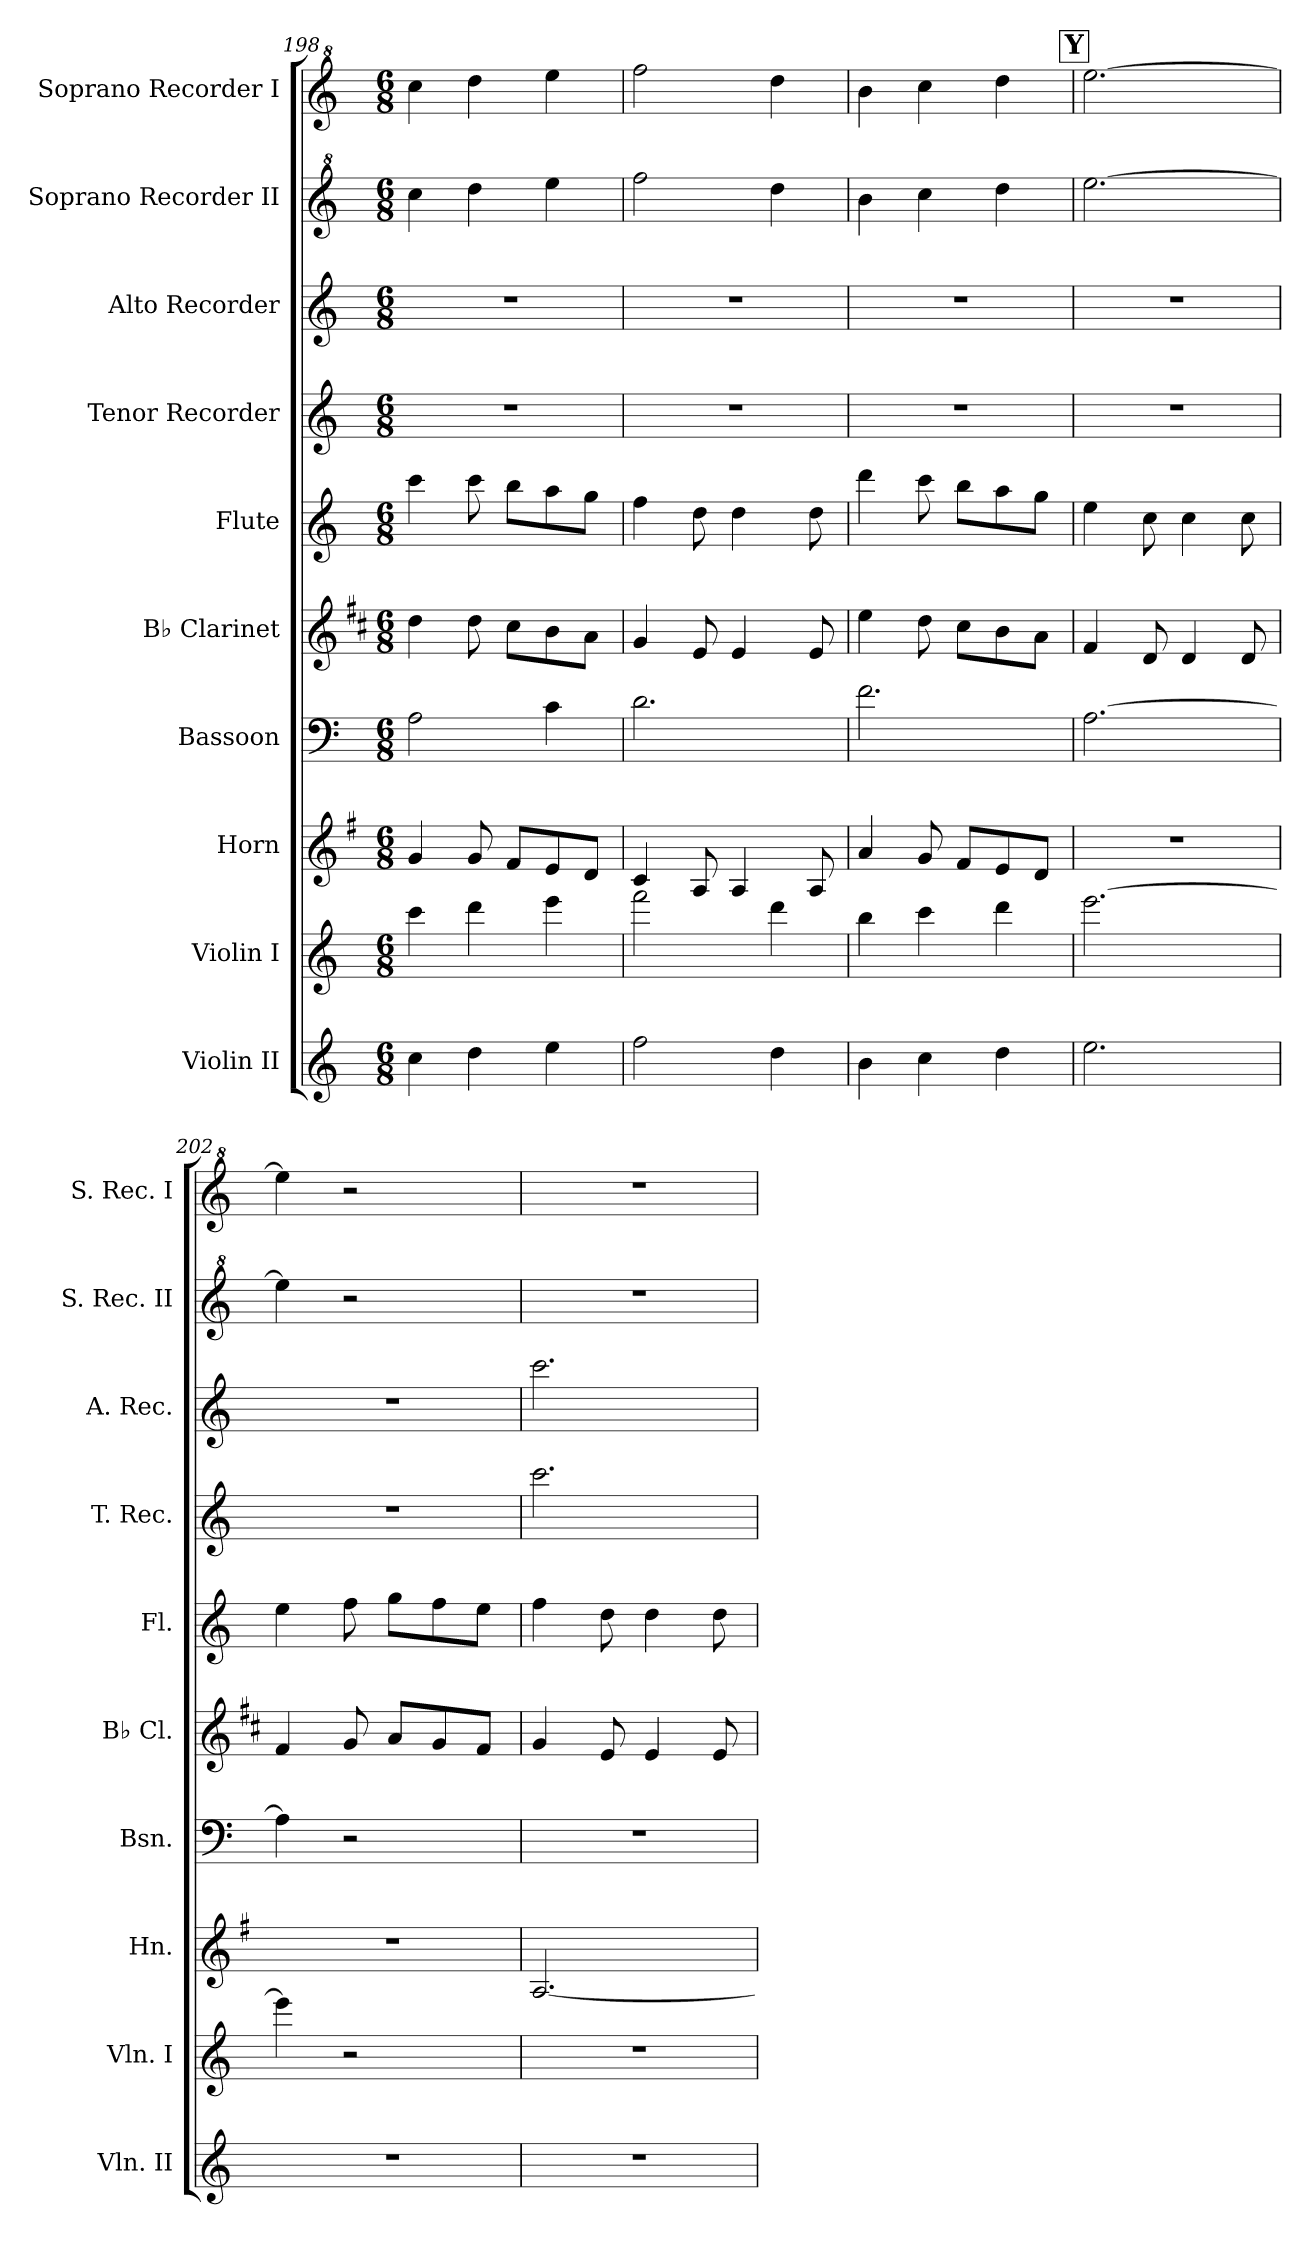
**kern	**kern	**kern	**kern	**kern	**kern	**kern	**kern	**kern	**kern
*part10	*part9	*part8	*part7	*part6	*part5	*part4	*part3	*part2	*part1
*staff10	*staff9	*staff8	*staff7	*staff6	*staff5	*staff4	*staff3	*staff2	*staff1
*I"Violin II	*I"Violin I	*I"Horn	*I"Bassoon	*I"B♭ Clarinet	*I"Flute	*I"Tenor Recorder	*I"Alto Recorder	*I"Soprano Recorder II	*I"Soprano Recorder I
*I'Vln. II	*I'Vln. I	*I'Hn.	*I'Bsn.	*I'B♭ Cl.	*I'Fl.	*I'T. Rec.	*I'A. Rec.	*I'S. Rec. II	*I'S. Rec. I
*clefG2	*clefG2	*clefG2	*clefF4	*clefG2	*clefG2	*clefG2	*clefG2	*clefG^2	*clefG^2
*	*	*ITrd4c7	*	*ITrd1c2	*	*	*	*	*
*k[]	*k[]	*k[]	*k[]	*k[]	*k[]	*k[]	*k[]	*k[]	*k[]
*C:	*C:	*C:	*C:	*C:	*C:	*C:	*C:	*C:	*C:
*M6/8	*M6/8	*M6/8	*M6/8	*M6/8	*M6/8	*M6/8	*M6/8	*M6/8	*M6/8
=198	=198	=198	=198	=198	=198	=198	=198	=198	=198
4cc\	4ccc\	4c/	2A\	4cc\	4ccc\	2.r	2.r	4ccc\	4ccc\
4dd\	4ddd\	8c/	.	8cc\	8ccc\	.	.	4ddd\	4ddd\
.	.	8B/L	.	8b\L	8bb\L	.	.	.	.
4ee\	4eee\	8A/	4c\	8a\	8aa\	.	.	4eee\	4eee\
.	.	8G/J	.	8g\J	8gg\J	.	.	.	.
!!LO:PB:g=z
=199	=199	=199	=199	=199	=199	=199	=199	=199	=199
2ff\	2fff\	4F/	2.d\	4f/	4ff\	2.r	2.r	2fff\	2fff\
.	.	8D/	.	8d/	8dd\	.	.	.	.
.	.	4D/	.	4d/	4dd\	.	.	.	.
4dd\	4ddd\	.	.	.	.	.	.	4ddd\	4ddd\
.	.	8D/	.	8d/	8dd\	.	.	.	.
=200	=200	=200	=200	=200	=200	=200	=200	=200	=200
4b\	4bb\	4d/	2.f\	4dd\	4ddd\	2.r	2.r	4bb\	4bb\
4cc\	4ccc\	8c/	.	8cc\	8ccc\	.	.	4ccc\	4ccc\
.	.	8B/L	.	8b\L	8bb\L	.	.	.	.
4dd\	4ddd\	8A/	.	8a\	8aa\	.	.	4ddd\	4ddd\
.	.	8G/J	.	8g\J	8gg\J	.	.	.	.
!!LO:REH:place=s1:a:t=Y
=201	=201	=201	=201	=201	=201	=201	=201	=201	=201
2.ee\	[2.eee\	2.r	[2.A\	4e/	4ee\	2.r	2.r	[2.eee\	[2.eee\
.	.	.	.	8c/	8cc\	.	.	.	.
.	.	.	.	4c/	4cc\	.	.	.	.
.	.	.	.	8c/	8cc\	.	.	.	.
=202	=202	=202	=202	=202	=202	=202	=202	=202	=202
2.r	4eee\]	2.r	4A\]	4e/	4ee\	2.r	2.r	4eee\]	4eee\]
.	2r	.	2r	8f/	8ff\	.	.	2r	2r
.	.	.	.	8g/L	8gg\L	.	.	.	.
.	.	.	.	8f/	8ff\	.	.	.	.
.	.	.	.	8e/J	8ee\J	.	.	.	.
=203	=203	=203	=203	=203	=203	=203	=203	=203	=203
2.r	2.r	[2.D/	2.r	4f/	4ff\	2.ccc\	2.ccc\	2.r	2.r
.	.	.	.	8d/	8dd\	.	.	.	.
.	.	.	.	4d/	4dd\	.	.	.	.
.	.	.	.	8d/	8dd\	.	.	.	.
=	=	=	=	=	=	=	=	=	=
*-	*-	*-	*-	*-	*-	*-	*-	*-	*-
